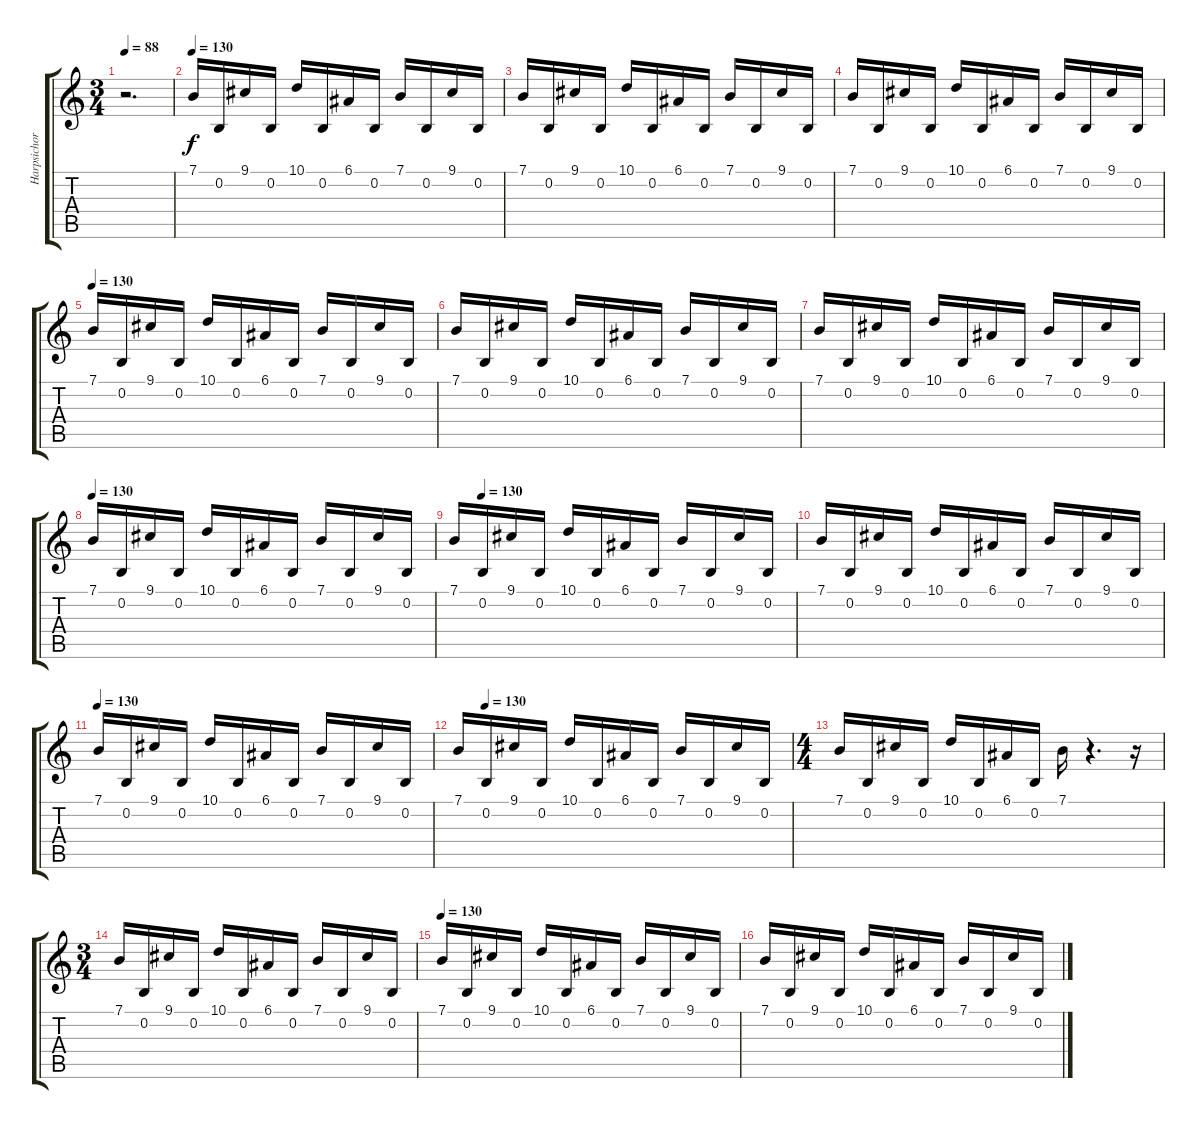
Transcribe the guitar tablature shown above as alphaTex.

\track ("Harpsichord" "Harpsichor") {instrument harpsichord}
\staff {score tabs}
\tuning (E4 B3 G3 D3 A2 E2) {hide}
\ts (3 4)
\tempo 88
\tempo 130
\tempo 88
\clef g2
\ks c
r.2{d dy f instrument harpsichord} |
\tempo 130
7.1.16 0.2.16 9.1.16 0.2.16 10.1.16 0.2.16 6.1.16 0.2.16 7.1.16 0.2.16 9.1.16 0.2.16 |
7.1.16 0.2.16 9.1.16 0.2.16 10.1.16 0.2.16 6.1.16 0.2.16 7.1.16 0.2.16 9.1.16 0.2.16 |
7.1.16 0.2.16 9.1.16 0.2.16 10.1.16 0.2.16 6.1.16 0.2.16 7.1.16 0.2.16 9.1.16 0.2.16 |
\tempo 130
7.1.16 0.2.16 9.1.16 0.2.16 10.1.16 0.2.16 6.1.16 0.2.16 7.1.16 0.2.16 9.1.16 0.2.16 |
7.1.16 0.2.16 9.1.16 0.2.16 10.1.16 0.2.16 6.1.16 0.2.16 7.1.16 0.2.16 9.1.16 0.2.16 |
7.1.16 0.2.16 9.1.16 0.2.16 10.1.16 0.2.16 6.1.16 0.2.16 7.1.16 0.2.16 9.1.16 0.2.16 |
\tempo 130
7.1.16 0.2.16 9.1.16 0.2.16 10.1.16 0.2.16 6.1.16 0.2.16 7.1.16 0.2.16 9.1.16 0.2.16 |
\tempo (130 0.08333333333333333)
7.1.16 0.2.16 9.1.16 0.2.16 10.1.16 0.2.16 6.1.16 0.2.16 7.1.16 0.2.16 9.1.16 0.2.16 |
7.1.16 0.2.16 9.1.16 0.2.16 10.1.16 0.2.16 6.1.16 0.2.16 7.1.16 0.2.16 9.1.16 0.2.16 |
\tempo 130
7.1.16 0.2.16 9.1.16 0.2.16 10.1.16 0.2.16 6.1.16 0.2.16 7.1.16 0.2.16 9.1.16 0.2.16 |
\tempo (130 0.08333333333333333)
7.1.16 0.2.16 9.1.16 0.2.16 10.1.16 0.2.16 6.1.16 0.2.16 7.1.16 0.2.16 9.1.16 0.2.16 |
\ts (4 4)
7.1.16 0.2.16 9.1.16 0.2.16 10.1.16 0.2.16 6.1.16 0.2.16 7.1.16 r.4{d} r.16 |
\ts (3 4)
7.1.16 0.2.16 9.1.16 0.2.16 10.1.16 0.2.16 6.1.16 0.2.16 7.1.16 0.2.16 9.1.16 0.2.16 |
\tempo 130
7.1.16 0.2.16 9.1.16 0.2.16 10.1.16 0.2.16 6.1.16 0.2.16 7.1.16 0.2.16 9.1.16 0.2.16 |
7.1.16 0.2.16 9.1.16 0.2.16 10.1.16 0.2.16 6.1.16 0.2.16 7.1.16 0.2.16 9.1.16 0.2.16
